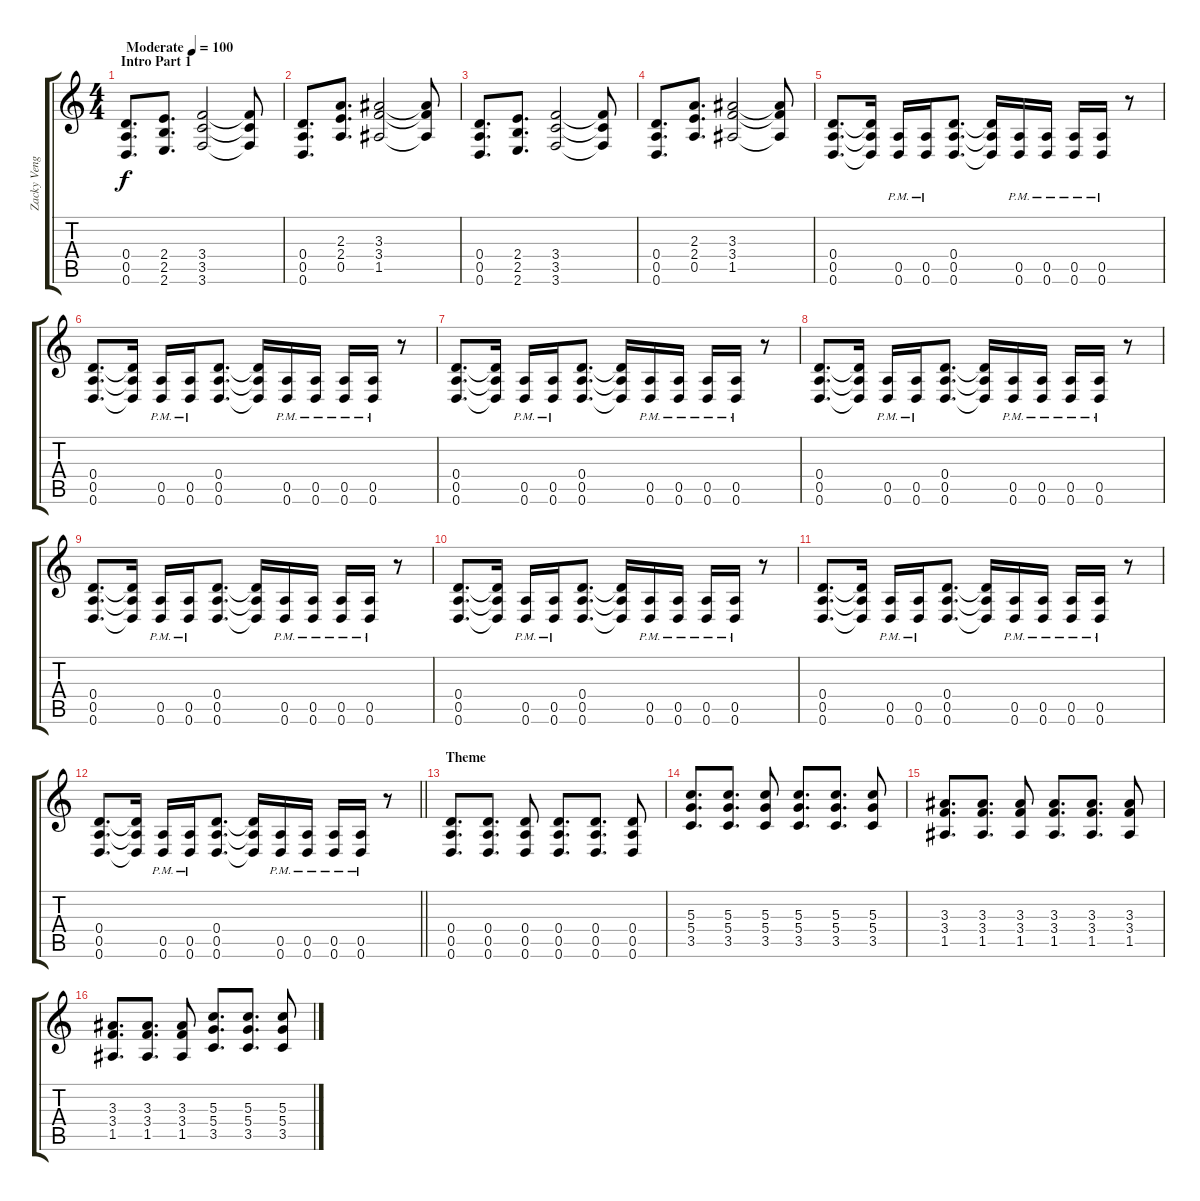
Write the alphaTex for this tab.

\track ("Zacky Vengeance Rhythm " "Zacky Veng") {instrument distortionguitar}
\staff {score tabs}
\tuning (E4 B3 G3 D3 A2 D2) {hide}
\ts (4 4)
\section ("" "Intro Part 1")
\tempo (100 "Moderate")
\clef g2
\ks c
(0.4 0.5 0.6).8{d dy f instrument distortionguitar} (2.4 2.5 2.6).8{d} (3.4 3.5 3.6).2 (3.4{t} 3.5{t} 3.6{t}).8 |
(0.4 0.5 0.6).8{d} (2.3 2.4 0.5).8{d} (3.3 3.4 1.5).2 (3.3{t} 3.4{t} 1.5{t}).8 |
(0.4 0.5 0.6).8{d} (2.4 2.5 2.6).8{d} (3.4 3.5 3.6).2 (3.4{t} 3.5{t} 3.6{t}).8 |
(0.4 0.5 0.6).8{d} (2.3 2.4 0.5).8{d} (3.3 3.4 1.5).2 (3.3{t} 3.4{t} 1.5{t}).8 |
(0.4 0.5 0.6).8{d} (0.4{t} 0.5{t} 0.6{t}).16 (0.5{pm} 0.6{pm}).16 (0.5{pm} 0.6{pm}).16 (0.4 0.5 0.6).8{d} (0.4{t} 0.5{t} 0.6{t}).16 (0.5{pm} 0.6{pm}).16 (0.5{pm} 0.6{pm}).16 (0.5{pm} 0.6{pm}).16 (0.5{pm} 0.6{pm}).16 r.8 |
(0.4 0.5 0.6).8{d} (0.4{t} 0.5{t} 0.6{t}).16 (0.5{pm} 0.6{pm}).16 (0.5{pm} 0.6{pm}).16 (0.4 0.5 0.6).8{d} (0.4{t} 0.5{t} 0.6{t}).16 (0.5{pm} 0.6{pm}).16 (0.5{pm} 0.6{pm}).16 (0.5{pm} 0.6{pm}).16 (0.5{pm} 0.6{pm}).16 r.8 |
(0.4 0.5 0.6).8{d} (0.4{t} 0.5{t} 0.6{t}).16 (0.5{pm} 0.6{pm}).16 (0.5{pm} 0.6{pm}).16 (0.4 0.5 0.6).8{d} (0.4{t} 0.5{t} 0.6{t}).16 (0.5{pm} 0.6{pm}).16 (0.5{pm} 0.6{pm}).16 (0.5{pm} 0.6{pm}).16 (0.5{pm} 0.6{pm}).16 r.8 |
(0.4 0.5 0.6).8{d} (0.4{t} 0.5{t} 0.6{t}).16 (0.5{pm} 0.6{pm}).16 (0.5{pm} 0.6{pm}).16 (0.4 0.5 0.6).8{d} (0.4{t} 0.5{t} 0.6{t}).16 (0.5{pm} 0.6{pm}).16 (0.5{pm} 0.6{pm}).16 (0.5{pm} 0.6{pm}).16 (0.5{pm} 0.6{pm}).16 r.8 |
(0.4 0.5 0.6).8{d} (0.4{t} 0.5{t} 0.6{t}).16 (0.5{pm} 0.6{pm}).16 (0.5{pm} 0.6{pm}).16 (0.4 0.5 0.6).8{d} (0.4{t} 0.5{t} 0.6{t}).16 (0.5{pm} 0.6{pm}).16 (0.5{pm} 0.6{pm}).16 (0.5{pm} 0.6{pm}).16 (0.5{pm} 0.6{pm}).16 r.8 |
(0.4 0.5 0.6).8{d} (0.4{t} 0.5{t} 0.6{t}).16 (0.5{pm} 0.6{pm}).16 (0.5{pm} 0.6{pm}).16 (0.4 0.5 0.6).8{d} (0.4{t} 0.5{t} 0.6{t}).16 (0.5{pm} 0.6{pm}).16 (0.5{pm} 0.6{pm}).16 (0.5{pm} 0.6{pm}).16 (0.5{pm} 0.6{pm}).16 r.8 |
(0.4 0.5 0.6).8{d} (0.4{t} 0.5{t} 0.6{t}).16 (0.5{pm} 0.6{pm}).16 (0.5{pm} 0.6{pm}).16 (0.4 0.5 0.6).8{d} (0.4{t} 0.5{t} 0.6{t}).16 (0.5{pm} 0.6{pm}).16 (0.5{pm} 0.6{pm}).16 (0.5{pm} 0.6{pm}).16 (0.5{pm} 0.6{pm}).16 r.8 |
\barLineRight lightlight
(0.4 0.5 0.6).8{d} (0.4{t} 0.5{t} 0.6{t}).16 (0.5{pm} 0.6{pm}).16 (0.5{pm} 0.6{pm}).16 (0.4 0.5 0.6).8{d} (0.4{t} 0.5{t} 0.6{t}).16 (0.5{pm} 0.6{pm}).16 (0.5{pm} 0.6{pm}).16 (0.5{pm} 0.6{pm}).16 (0.5{pm} 0.6{pm}).16 r.8 |
\section ("" "Theme")
(0.4 0.5 0.6).8{d volume 10} (0.4 0.5 0.6).8{d} (0.4 0.5 0.6).8 (0.4 0.5 0.6).8{d} (0.4 0.5 0.6).8{d} (0.4 0.5 0.6).8 |
(5.3 5.4 3.5).8{d} (5.3 5.4 3.5).8{d} (5.3 5.4 3.5).8 (5.3 5.4 3.5).8{d} (5.3 5.4 3.5).8{d} (5.3 5.4 3.5).8 |
(3.3 3.4 1.5).8{d} (3.3 3.4 1.5).8{d} (3.3 3.4 1.5).8 (3.3 3.4 1.5).8{d} (3.3 3.4 1.5).8{d} (3.3 3.4 1.5).8 |
(3.3 3.4 1.5).8{d} (3.3 3.4 1.5).8{d} (3.3 3.4 1.5).8 (5.3 5.4 3.5).8{d} (5.3 5.4 3.5).8{d} (5.3 5.4 3.5).8
